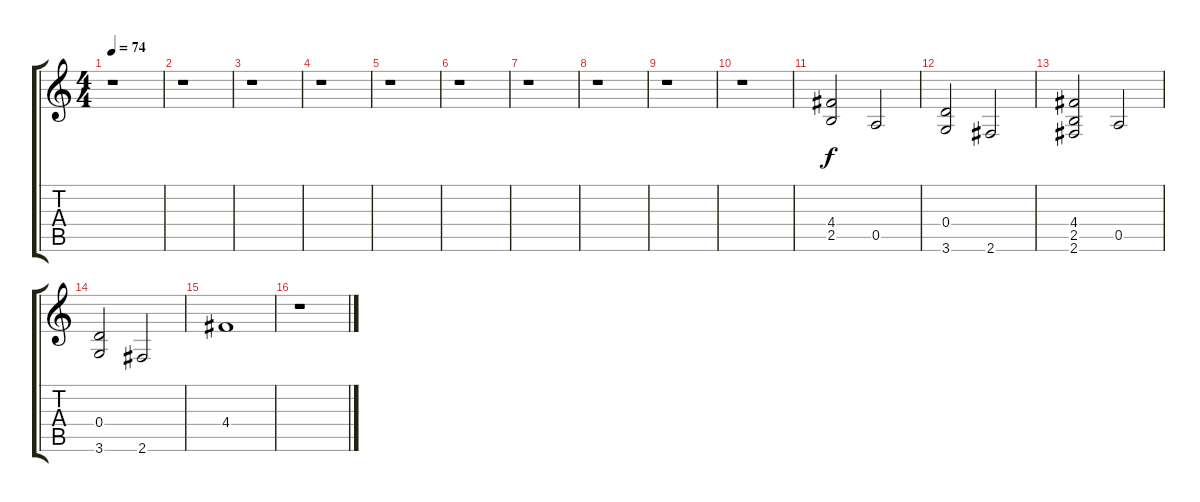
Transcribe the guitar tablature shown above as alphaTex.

\track "" {instrument distortionguitar}
\staff {score tabs}
\tuning (E4 B3 G3 D3 A2 E2) {hide}
\ts (4 4)
\tempo 74
\clef g2
\ks c
r.1{dy f instrument distortionguitar} |
r.1 |
r.1 |
r.1 |
r.1 |
r.1 |
r.1 |
r.1 |
r.1 |
r.1 |
(4.4 2.5).2 0.5.2 |
(0.4 3.6).2 2.6.2 |
(4.4 2.5 2.6).2 0.5.2 |
(0.4 3.6).2 2.6.2 |
4.4.1 |
r.1
